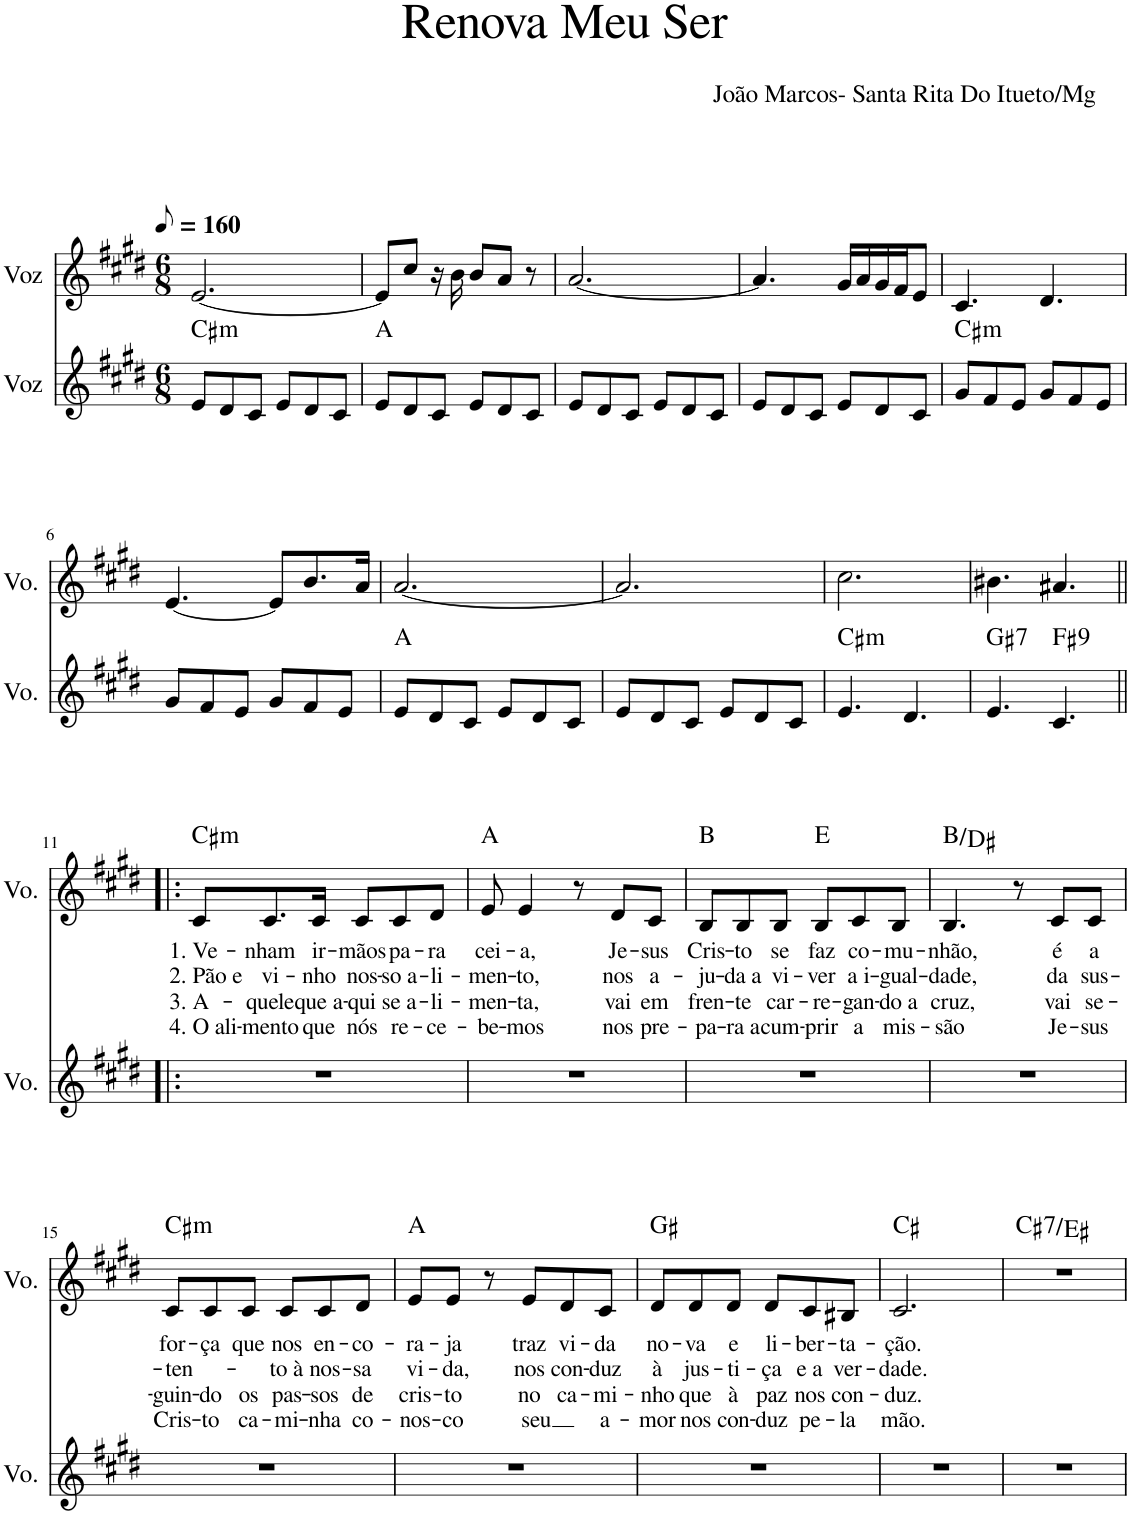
**kern	**kern	**text	**text	**text	**text	**harte
*part2	*part1	*part1	*part1	*part1	*part1	*part1
*staff2	*staff1	*staff1	*staff1	*staff1	*staff1	*
*I"Voz	*I"Voz	*	*	*	*	*
*I'Vo.	*I'Vo.	*	*	*	*	*
*clefG2	*clefG2	*	*	*	*	*
*k[f#c#g#d#]	*k[f#c#g#d#]	*	*	*	*	*
*M6/8	*M6/8	*	*	*	*	*
*MM80	*MM80	*	*	*	*	*
=1	=1	=1	=1	=1	=1	=1
8e/L	[2.e/	.	.	.	.	.
8d#/	.	.	.	.	.	.
8c#/J	.	.	.	.	.	.
8e/L	.	.	.	.	.	.
8d#/	.	.	.	.	.	.
8c#/J	.	.	.	.	.	.
=2	=2	=2	=2	=2	=2	=2
8e/L	8e/L]	.	.	.	.	.
8d#/	8cc#/J	.	.	.	.	.
8c#/J	16r	.	.	.	.	.
.	16b\	.	.	.	.	.
8e/L	8b/L	.	.	.	.	.
8d#/	8a/J	.	.	.	.	.
8c#/J	8r	.	.	.	.	.
=3	=3	=3	=3	=3	=3	=3
8e/L	[2.a/	.	.	.	.	.
8d#/	.	.	.	.	.	.
8c#/J	.	.	.	.	.	.
8e/L	.	.	.	.	.	.
8d#/	.	.	.	.	.	.
8c#/J	.	.	.	.	.	.
=4	=4	=4	=4	=4	=4	=4
8e/L	4.a/]	.	.	.	.	.
8d#/	.	.	.	.	.	.
8c#/J	.	.	.	.	.	.
8e/L	16g#/LL	.	.	.	.	.
.	16a/	.	.	.	.	.
8d#/	16g#/	.	.	.	.	.
.	16f#/J	.	.	.	.	.
8c#/J	8e/J	.	.	.	.	.
=5	=5	=5	=5	=5	=5	=5
8g#/L	4.c#/	.	.	.	.	.
8f#/	.	.	.	.	.	.
8e/J	.	.	.	.	.	.
8g#/L	4.d#/	.	.	.	.	.
8f#/	.	.	.	.	.	.
8e/J	.	.	.	.	.	.
!!LO:LB:g=z
=6	=6	=6	=6	=6	=6	=6
8g#/L	[4.e/	.	.	.	.	.
8f#/	.	.	.	.	.	.
8e/J	.	.	.	.	.	.
8g#/L	8e/L]	.	.	.	.	.
8f#/	8.b/	.	.	.	.	.
8e/J	.	.	.	.	.	.
.	16a/Jk	.	.	.	.	.
=7	=7	=7	=7	=7	=7	=7
8e/L	[2.a/	.	.	.	.	.
8d#/	.	.	.	.	.	.
8c#/J	.	.	.	.	.	.
8e/L	.	.	.	.	.	.
8d#/	.	.	.	.	.	.
8c#/J	.	.	.	.	.	.
=8	=8	=8	=8	=8	=8	=8
8e/L	2.a/]	.	.	.	.	.
8d#/	.	.	.	.	.	.
8c#/J	.	.	.	.	.	.
8e/L	.	.	.	.	.	.
8d#/	.	.	.	.	.	.
8c#/J	.	.	.	.	.	.
=9	=9	=9	=9	=9	=9	=9
4.e/	2.cc#\	.	.	.	.	.
4.d#/	.	.	.	.	.	.
=10	=10	=10	=10	=10	=10	=10
4.e/	4.b#X\	.	.	.	.	.
4.c#/	4.a#X/	.	.	.	.	.
!!LO:LB:g=z
=11!|:	=11!|:	=11!|:	=11!|:	=11!|:	=11!|:	=11!|:
!	!	!LO:LY:b	!LO:LY:b	!LO:LY:b	!LO:LY:b	!LO:H:kt=m
2.r	8c#/L	1. Ve-	2. Pão e	3. A-	4. O ali-	C#:min
!	!	!LO:LY:b	!LO:LY:b	!LO:LY:b	!LO:LY:b	!
.	8.c#/	-nham	vi-	-quele	-mento	.
!	!	!LO:LY:b	!LO:LY:b	!LO:LY:b	!LO:LY:b	!
.	16c#/Jk	ir-	-nho	que a-	que	.
!	!	!LO:LY:b	!LO:LY:b	!LO:LY:b	!LO:LY:b	!
.	8c#/L	-mãos	nos-	-qui	nós	.
!	!	!LO:LY:b	!LO:LY:b	!LO:LY:b	!LO:LY:b	!
.	8c#/	pa-	-so a-	se a-	re-	.
!	!	!LO:LY:b	!LO:LY:b	!LO:LY:b	!LO:LY:b	!
.	8d#/J	-ra	-li-	-li-	-ce-	.
=12	=12	=12	=12	=12	=12	=12
!	!	!LO:LY:b	!LO:LY:b	!LO:LY:b	!LO:LY:b	!
2.r	8e/	cei-	-men-	-men-	-be-	A:maj
!	!	!LO:LY:b	!LO:LY:b	!LO:LY:b	!LO:LY:b	!
.	4e/	-a,	-to,	-ta,	-mos	.
.	8r	.	.	.	.	.
!	!	!LO:LY:b	!LO:LY:b	!LO:LY:b	!LO:LY:b	!
.	8d#/L	Je-	nos	vai	nos	.
!	!	!LO:LY:b	!LO:LY:b	!LO:LY:b	!LO:LY:b	!
.	8c#/J	-sus	a-	em	pre-	.
=13	=13	=13	=13	=13	=13	=13
!	!	!LO:LY:b	!LO:LY:b	!LO:LY:b	!LO:LY:b	!
2.r	8B/L	Cris-	-ju-	fren-	-pa-	B:maj
!	!	!LO:LY:b	!LO:LY:b	!LO:LY:b	!LO:LY:b	!
.	8B/	-to	-da a	-te	-ra a	.
!	!	!LO:LY:b	!LO:LY:b	!LO:LY:b	!LO:LY:b	!
.	8B/J	se	vi-	car-	cum-	.
!	!	!LO:LY:b	!LO:LY:b	!LO:LY:b	!LO:LY:b	!
.	8B/L	faz	-ver	-re-	-prir	E:maj
!	!	!LO:LY:b	!LO:LY:b	!LO:LY:b	!LO:LY:b	!
.	8c#/	co-	a i-	-gan-	a	.
!	!	!LO:LY:b	!LO:LY:b	!LO:LY:b	!LO:LY:b	!
.	8B/J	-mu-	-gual-	-do a	mis-	.
=14	=14	=14	=14	=14	=14	=14
!	!	!LO:LY:b	!LO:LY:b	!LO:LY:b	!LO:LY:b	!
2.r	4.B/	-nhão,	-dade,	cruz,	-são	B:maj/3
.	8r	.	.	.	.	.
!	!	!LO:LY:b	!LO:LY:b	!LO:LY:b	!LO:LY:b	!
.	8c#/L	é	da	vai	Je-	.
!	!	!LO:LY:b	!LO:LY:b	!LO:LY:b	!LO:LY:b	!
.	8c#/J	a	sus-	se-	-sus	.
!!LO:LB:g=z
=15	=15	=15	=15	=15	=15	=15
!	!	!LO:LY:b	!LO:LY:b	!LO:LY:b	!LO:LY:b	!LO:H:kt=m
2.r	8c#/L	for-	-ten-	-guin-	Cris-	C#:min
!	!	!LO:LY:b	!	!LO:LY:b	!LO:LY:b	!
.	8c#/	-ça	.	-do	-to	.
!	!	!LO:LY:b	!	!LO:LY:b	!LO:LY:b	!
.	8c#/J	que	.	os	ca-	.
!	!	!LO:LY:b	!LO:LY:b	!LO:LY:b	!LO:LY:b	!
.	8c#/L	nos	-to à	pas-	-mi-	.
!	!	!LO:LY:b	!LO:LY:b	!LO:LY:b	!LO:LY:b	!
.	8c#/	en-	nos-	-sos	-nha	.
!	!	!LO:LY:b	!LO:LY:b	!LO:LY:b	!LO:LY:b	!
.	8d#/J	-co-	-sa	de	co-	.
=16	=16	=16	=16	=16	=16	=16
!	!	!LO:LY:b	!LO:LY:b	!LO:LY:b	!LO:LY:b	!
2.r	8e/L	-ra-	vi-	cris-	-nos-	A:maj
!	!	!LO:LY:b	!LO:LY:b	!LO:LY:b	!LO:LY:b	!
.	8e/J	-ja	-da,	-to	-co	.
.	8r	.	.	.	.	.
!	!	!LO:LY:b	!LO:LY:b	!LO:LY:b	!LO:LY:b	!
.	8e/L	traz	nos	no	seu	.
!	!	!LO:LY:b	!LO:LY:b	!LO:LY:b	!	!
.	8d#/	vi-	con-	ca-	.	.
!	!	!LO:LY:b	!LO:LY:b	!LO:LY:b	!LO:LY:b	!
.	8c#/J	-da	-duz	-mi-	a-	.
=17	=17	=17	=17	=17	=17	=17
!	!	!LO:LY:b	!LO:LY:b	!LO:LY:b	!LO:LY:b	!
2.r	8d#/L	no-	à	-nho	-mor	G#:maj
!	!	!LO:LY:b	!LO:LY:b	!LO:LY:b	!LO:LY:b	!
.	8d#/	-va	jus-	que	nos	.
!	!	!LO:LY:b	!LO:LY:b	!LO:LY:b	!LO:LY:b	!
.	8d#/J	e	-ti-	à	con-	.
!	!	!LO:LY:b	!LO:LY:b	!LO:LY:b	!LO:LY:b	!
.	8d#/L	li-	-ça	paz	-duz	.
!	!	!LO:LY:b	!LO:LY:b	!LO:LY:b	!LO:LY:b	!
.	8c#/	-ber-	e a	nos	pe-	.
!	!	!LO:LY:b	!LO:LY:b	!LO:LY:b	!LO:LY:b	!
.	8B#X/J	-ta-	ver-	con-	-la	.
=18	=18	=18	=18	=18	=18	=18
!	!	!LO:LY:b	!LO:LY:b	!LO:LY:b	!LO:LY:b	!
2.r	2.c#/	-ção.	-dade.	-duz.	mão.	C#:maj
=19	=19	=19	=19	=19	=19	=19
!	!	!	!	!	!	!LO:H:kt=7
2.r	2.r	.	.	.	.	C#:7/3
=	=	=	=	=	=	=
*-	*-	*-	*-	*-	*-	*-
